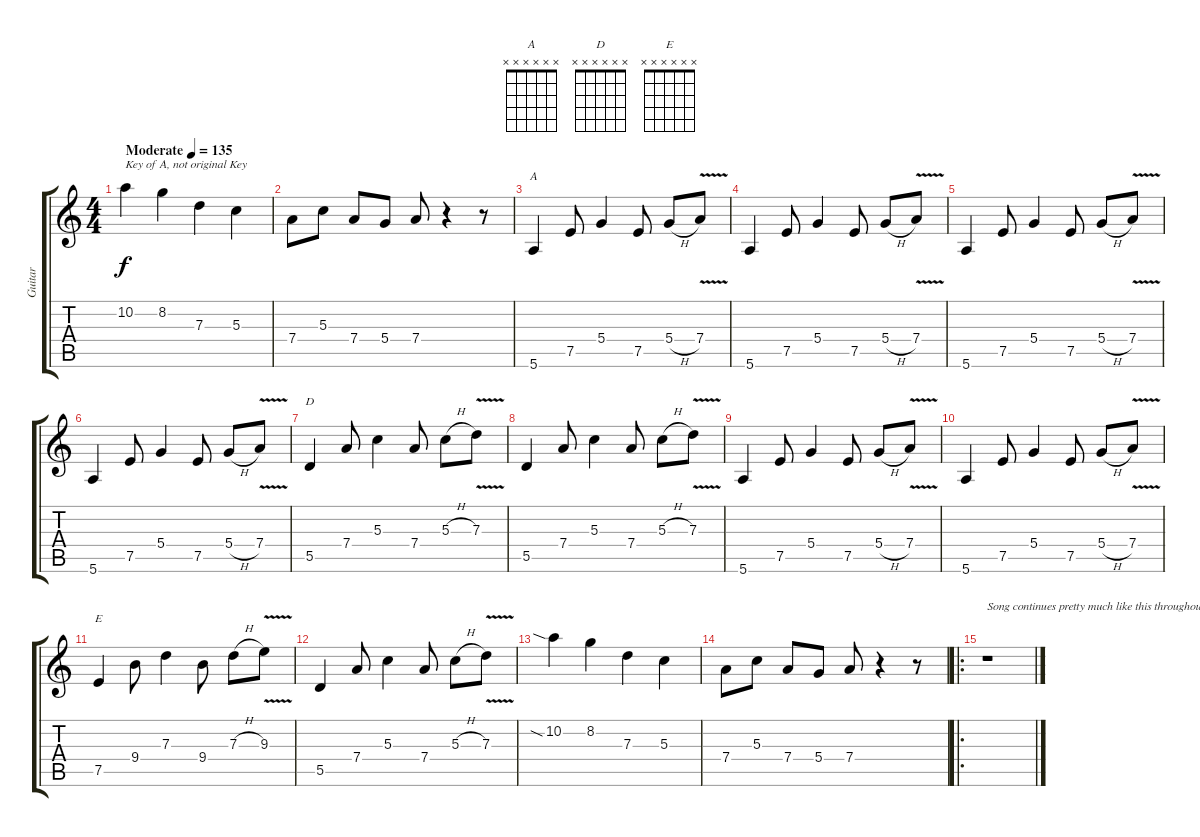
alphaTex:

\track ("Guitar" "Guitar") {instrument overdrivenguitar}
\staff {score tabs}
\tuning (E4 B3 G3 D3 A2 E2) {hide}
\chord ("A" x x x x x x)
\chord ("D" x x x x x x)
\chord ("E" x x x x x x)
\ts (4 4)
\tempo (135 "Moderate")
\clef g2
\ks c
10.2.4{txt "Key of A, not original Key" dy f instrument overdrivenguitar} 8.2.4 7.3.4 5.3.4 |
7.4.8 5.3.8 7.4.8 5.4.8 7.4.8 r.4 r.8 |
5.6.4{ch "A"} 7.5.8 5.4.4 7.5.8 5.4{h}.8 7.4{v}.8 |
5.6.4 7.5.8 5.4.4 7.5.8 5.4{h}.8 7.4{v}.8 |
5.6.4 7.5.8 5.4.4 7.5.8 5.4{h}.8 7.4{v}.8 |
5.6.4 7.5.8 5.4.4 7.5.8 5.4{h}.8 7.4{v}.8 |
5.5.4{ch "D"} 7.4.8 5.3.4 7.4.8 5.3{h}.8 7.3{v}.8 |
5.5.4 7.4.8 5.3.4 7.4.8 5.3{h}.8 7.3{v}.8 |
5.6.4 7.5.8 5.4.4 7.5.8 5.4{h}.8 7.4{v}.8 |
5.6.4 7.5.8 5.4.4 7.5.8 5.4{h}.8 7.4{v}.8 |
7.5.4{ch "E"} 9.4.8 7.3.4 9.4.8 7.3{h}.8 9.3{v}.8 |
5.5.4 7.4.8 5.3.4 7.4.8 5.3{h}.8 7.3{v}.8 |
10.2{sia}.4 8.2.4 7.3.4 5.3.4 |
7.4.8 5.3.8 7.4.8 5.4.8 7.4.8 r.4 r.8 |
\ro
r.1{txt "Song continues pretty much like this throughout"}
